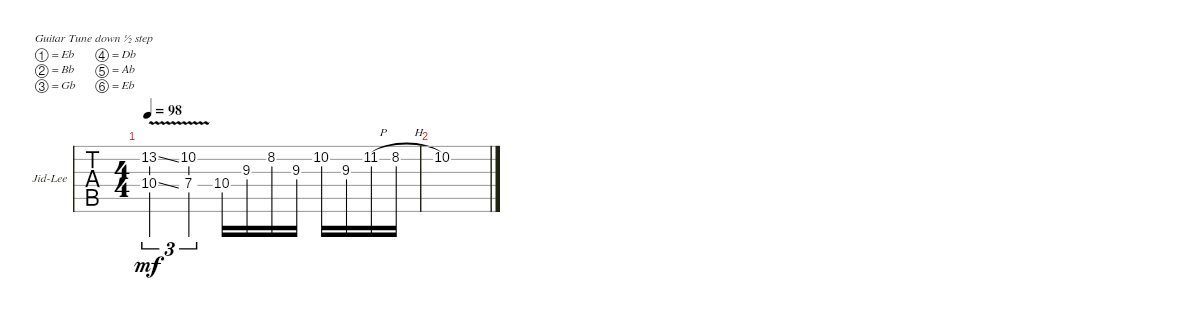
\defaultSystemsLayout 4
\bracketExtendMode groupsimilarinstruments
\multiBarRest
\firstSystemTrackNameOrientation horizontal
\otherSystemsTrackNameOrientation horizontal
\track ("Jid-Lee" "Jid-Lee") {instrument distortionguitar}
\staff {tabs}
\tuning (Eb4 Bb3 Gb3 Db3 Ab2 Eb2)
\ts (4 4)
\tempo 98
\clef g2
\ks c
(10.4{v ss} 13.2{v ss}).2{tu (3 2) dy mf} (10.2{v} 7.4{v}).4{tu (3 2)} 10.4.16 9.3.16 8.2.16 9.3.16 10.2.16 9.3.16 11.2{h}.16 8.2{h}.16 |
10.2.1
